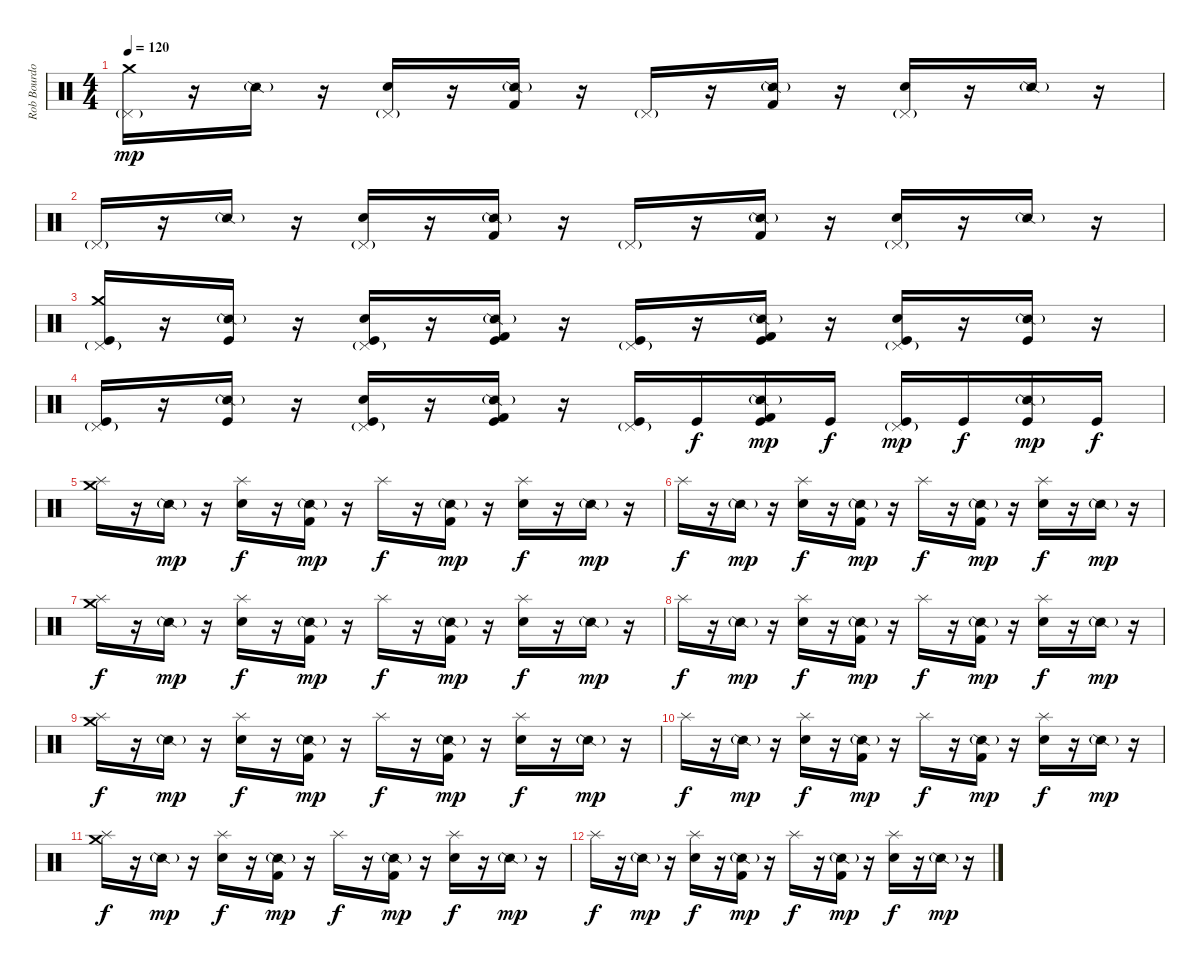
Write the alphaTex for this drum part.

\track ("Rob Bourdon" "Rob Bourdo") {instrument percussion}
\staff {score}
\articulation defaults
\ts (4 4)
\tempo 120
\clef neutral
\ks c
("Pedal Hi-Hat (hit)"{g} "Crash medium (hit)").16{dy mp} r.16 "Snare (side stick) 2"{g}.16 r.16 ("Pedal Hi-Hat (hit)"{g} "Electric Snare (hit)").16 r.16 ("Snare (side stick) 2"{g} "Kick (hit) 2").16 r.16 "Pedal Hi-Hat (hit)"{g}.16 r.16 ("Snare (side stick) 2"{g} "Kick (hit) 2").16 r.16 ("Pedal Hi-Hat (hit)"{g} "Electric Snare (hit)").16 r.16 "Snare (side stick) 2"{g}.16 r.16 |
"Pedal Hi-Hat (hit)"{g}.16 r.16 "Snare (side stick) 2"{g}.16 r.16 ("Pedal Hi-Hat (hit)"{g} "Electric Snare (hit)").16 r.16 ("Snare (side stick) 2"{g} "Kick (hit) 2").16 r.16 "Pedal Hi-Hat (hit)"{g}.16 r.16 ("Snare (side stick) 2"{g} "Kick (hit) 2").16 r.16 ("Pedal Hi-Hat (hit)"{g} "Electric Snare (hit)").16 r.16 "Snare (side stick) 2"{g}.16 r.16 |
("Pedal Hi-Hat (hit)"{g} "Crash medium (hit)" "Kick (hit)").16 r.16 ("Snare (side stick) 2"{g} "Kick (hit)").16 r.16 ("Pedal Hi-Hat (hit)"{g} "Electric Snare (hit)" "Kick (hit)").16 r.16 ("Snare (side stick) 2"{g} "Kick (hit) 2" "Kick (hit)").16 r.16 ("Pedal Hi-Hat (hit)"{g} "Kick (hit)").16 r.16 ("Snare (side stick) 2"{g} "Kick (hit) 2" "Kick (hit)").16 r.16 ("Pedal Hi-Hat (hit)"{g} "Electric Snare (hit)" "Kick (hit)").16 r.16 ("Snare (side stick) 2"{g} "Kick (hit)").16 r.16 |
("Pedal Hi-Hat (hit)"{g} "Kick (hit)").16 r.16 ("Snare (side stick) 2"{g} "Kick (hit)").16 r.16 ("Pedal Hi-Hat (hit)"{g} "Electric Snare (hit)" "Kick (hit)").16 r.16 ("Snare (side stick) 2"{g} "Kick (hit) 2" "Kick (hit)").16 r.16 ("Pedal Hi-Hat (hit)"{g} "Kick (hit)").16 "Kick (hit)".16{dy f} ("Snare (side stick) 2"{g} "Kick (hit) 2" "Kick (hit)").16{dy mp} "Kick (hit)".16{dy f} ("Pedal Hi-Hat (hit)"{g} "Kick (hit)").16{dy mp} "Kick (hit)".16{dy f} ("Snare (side stick) 2"{g} "Kick (hit)").16{dy mp} "Kick (hit)".16{dy f} |
("Splash (hit)" "Crash medium (hit)").16 r.16 "Snare (side stick) 2"{g}.16{dy mp} r.16 ("Splash (hit)" "Electric Snare (hit)").16{dy f} r.16 ("Snare (side stick) 2"{g} "Kick (hit) 2").16{dy mp} r.16 "Splash (hit)".16{dy f} r.16 ("Snare (side stick) 2"{g} "Kick (hit) 2").16{dy mp} r.16 ("Splash (hit)" "Electric Snare (hit)").16{dy f} r.16 "Snare (side stick) 2"{g}.16{dy mp} r.16 |
"Splash (hit)".16{dy f} r.16 "Snare (side stick) 2"{g}.16{dy mp} r.16 ("Splash (hit)" "Electric Snare (hit)").16{dy f} r.16 ("Snare (side stick) 2"{g} "Kick (hit) 2").16{dy mp} r.16 "Splash (hit)".16{dy f} r.16 ("Snare (side stick) 2"{g} "Kick (hit) 2").16{dy mp} r.16 ("Splash (hit)" "Electric Snare (hit)").16{dy f} r.16 "Snare (side stick) 2"{g}.16{dy mp} r.16 |
("Splash (hit)" "Crash medium (hit)").16{dy f} r.16 "Snare (side stick) 2"{g}.16{dy mp} r.16 ("Splash (hit)" "Electric Snare (hit)").16{dy f} r.16 ("Snare (side stick) 2"{g} "Kick (hit) 2").16{dy mp} r.16 "Splash (hit)".16{dy f} r.16 ("Snare (side stick) 2"{g} "Kick (hit) 2").16{dy mp} r.16 ("Splash (hit)" "Electric Snare (hit)").16{dy f} r.16 "Snare (side stick) 2"{g}.16{dy mp} r.16 |
"Splash (hit)".16{dy f} r.16 "Snare (side stick) 2"{g}.16{dy mp} r.16 ("Splash (hit)" "Electric Snare (hit)").16{dy f} r.16 ("Snare (side stick) 2"{g} "Kick (hit) 2").16{dy mp} r.16 "Splash (hit)".16{dy f} r.16 ("Snare (side stick) 2"{g} "Kick (hit) 2").16{dy mp} r.16 ("Splash (hit)" "Electric Snare (hit)").16{dy f} r.16 "Snare (side stick) 2"{g}.16{dy mp} r.16 |
("Splash (hit)" "Crash medium (hit)").16{dy f} r.16 "Snare (side stick) 2"{g}.16{dy mp} r.16 ("Splash (hit)" "Electric Snare (hit)").16{dy f} r.16 ("Snare (side stick) 2"{g} "Kick (hit) 2").16{dy mp} r.16 "Splash (hit)".16{dy f} r.16 ("Snare (side stick) 2"{g} "Kick (hit) 2").16{dy mp} r.16 ("Splash (hit)" "Electric Snare (hit)").16{dy f} r.16 "Snare (side stick) 2"{g}.16{dy mp} r.16 |
"Splash (hit)".16{dy f} r.16 "Snare (side stick) 2"{g}.16{dy mp} r.16 ("Splash (hit)" "Electric Snare (hit)").16{dy f} r.16 ("Snare (side stick) 2"{g} "Kick (hit) 2").16{dy mp} r.16 "Splash (hit)".16{dy f} r.16 ("Snare (side stick) 2"{g} "Kick (hit) 2").16{dy mp} r.16 ("Splash (hit)" "Electric Snare (hit)").16{dy f} r.16 "Snare (side stick) 2"{g}.16{dy mp} r.16 |
("Splash (hit)" "Crash medium (hit)").16{dy f} r.16 "Snare (side stick) 2"{g}.16{dy mp} r.16 ("Splash (hit)" "Electric Snare (hit)").16{dy f} r.16 ("Snare (side stick) 2"{g} "Kick (hit) 2").16{dy mp} r.16 "Splash (hit)".16{dy f} r.16 ("Snare (side stick) 2"{g} "Kick (hit) 2").16{dy mp} r.16 ("Splash (hit)" "Electric Snare (hit)").16{dy f} r.16 "Snare (side stick) 2"{g}.16{dy mp} r.16 |
"Splash (hit)".16{dy f} r.16 "Snare (side stick) 2"{g}.16{dy mp} r.16 ("Splash (hit)" "Electric Snare (hit)").16{dy f} r.16 ("Snare (side stick) 2"{g} "Kick (hit) 2").16{dy mp} r.16 "Splash (hit)".16{dy f} r.16 ("Snare (side stick) 2"{g} "Kick (hit) 2").16{dy mp} r.16 ("Splash (hit)" "Electric Snare (hit)").16{dy f} r.16 "Snare (side stick) 2"{g}.16{dy mp} r.16
